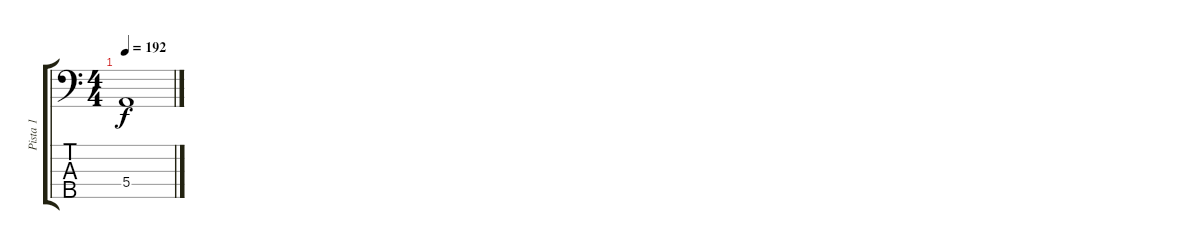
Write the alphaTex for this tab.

\track ("Pista 1" "Pista 1") {instrument electricbassfinger}
\staff {score tabs}
\tuning (G2 D2 A1 E1 B0) {hide}
\ts (4 4)
\tempo 192
\clef f4
\ks c
5.4{t}.1{dy f}
